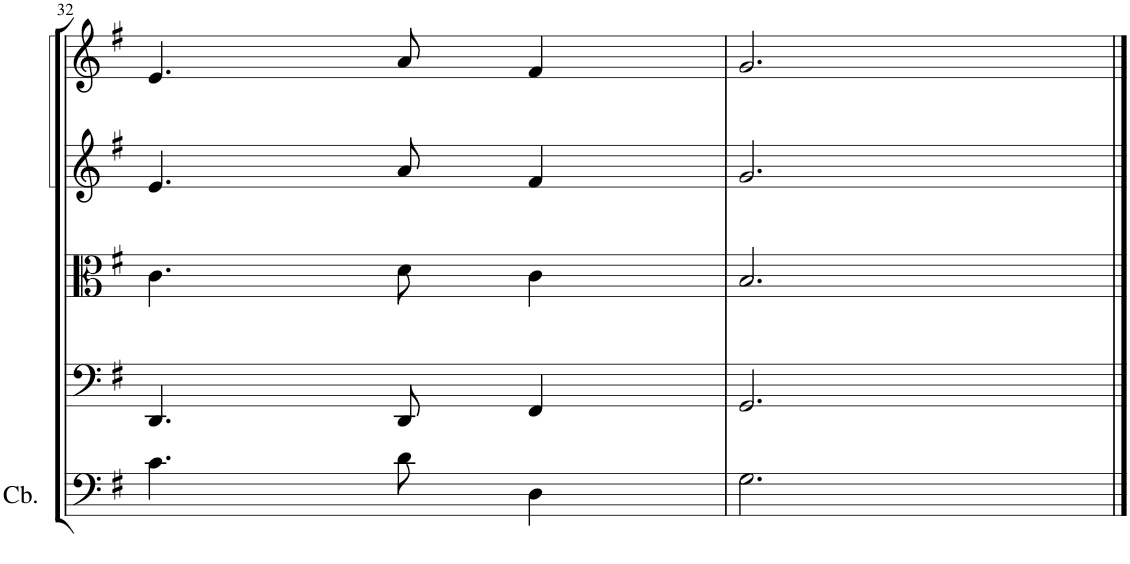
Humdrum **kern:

**kern	**kern	**kern	**kern	**kern
*part5	*part4	*part3	*part2	*part1
*staff5	*staff4	*staff3	*staff2	*staff1
*I"Contrabass	*I"Violoncello	*I"Viola	*I"Violin II	*I"Violin I
*I'Cb.	*I'Vc	*I'Vla	*I'Vln	*I'Vln
!!LO:PB:g=z
*clefF4	*clefF4	*clefC3	*clefG2	*clefG2
*Trd7c12	*	*	*	*
*k[f#]	*k[f#]	*k[f#]	*k[f#]	*k[f#]
*M3/4	*M3/4	*M3/4	*M3/4	*M3/4
=32	=32	=32	=32	=32
4.c\	4.DD/	4.c\	4.e/	4.e/
8d\	8DD/	8d\	8a/	8a/
4D\	4FF#/	4c\	4f#/	4f#/
=33	=33	=33	=33	=33
2.G\	2.GG/	2.B/	2.g/	2.g/
==	==	==	==	==
*-	*-	*-	*-	*-
